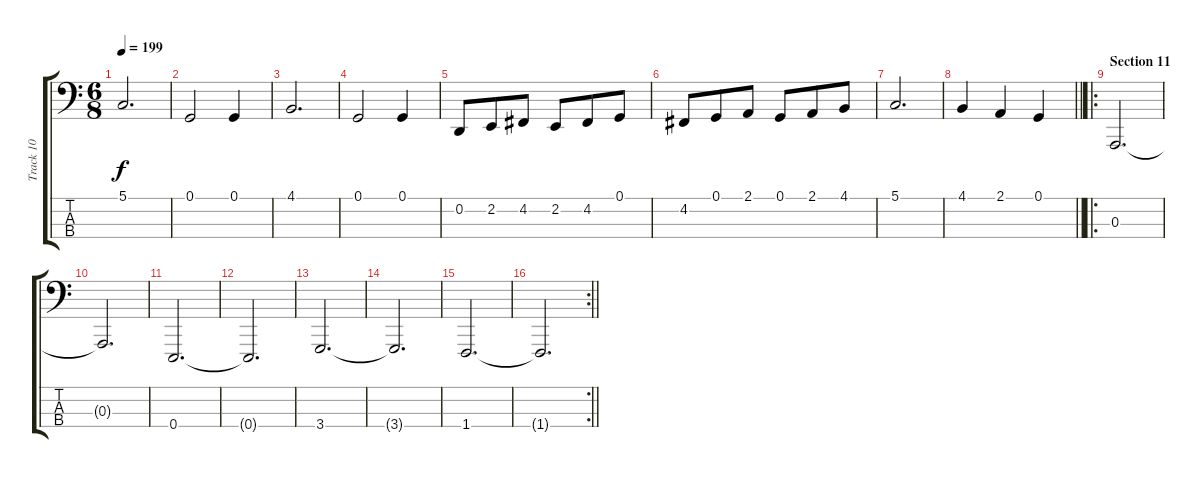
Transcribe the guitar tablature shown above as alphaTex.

\track ("Track 10" "Track 10") {instrument cello}
\staff {score tabs}
\tuning (G2 D2 A1 E1) {hide}
\ts (6 8)
\tempo 199
\clef f4
\ks c
5.1.2{d dy f} |
0.1.2 0.1.4 |
4.1.2{d} |
0.1.2 0.1.4 |
0.2.8 2.2.8 4.2.8 2.2.8 4.2.8 0.1.8 |
4.2.8 0.1.8 2.1.8 0.1.8 2.1.8 4.1.8 |
5.1.2{d} |
\barLineRight lightlight
4.1.4 2.1.4 0.1.4 |
\ro
\section ("" "Section 11")
0.3.2{d} |
0.3{t}.2{d} |
0.4.2{d} |
0.4{t}.2{d} |
3.4.2{d} |
3.4{t}.2{d} |
1.4.2{d} |
\rc 2
\barLineRight lightlight
1.4{t}.2{d}
